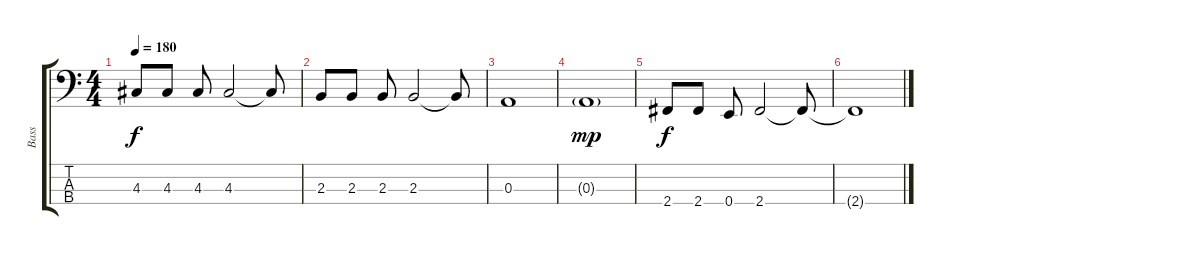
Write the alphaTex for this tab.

\track ("Bass" "Bass") {instrument electricbassfinger}
\staff {score tabs}
\tuning (G2 D2 A1 E1) {hide}
\ts (4 4)
\tempo 180
\clef f4
\ks c
4.3.8{dy f} 4.3.8 4.3.8 4.3.2 4.3{t}.8 |
2.3.8 2.3.8 2.3.8 2.3.2 2.3{t}.8 |
0.3.1 |
0.3{g}.1{dy mp} |
2.4.8{dy f} 2.4.8 0.4.8 2.4.2 2.4{t}.8 |
2.4{t}.1
